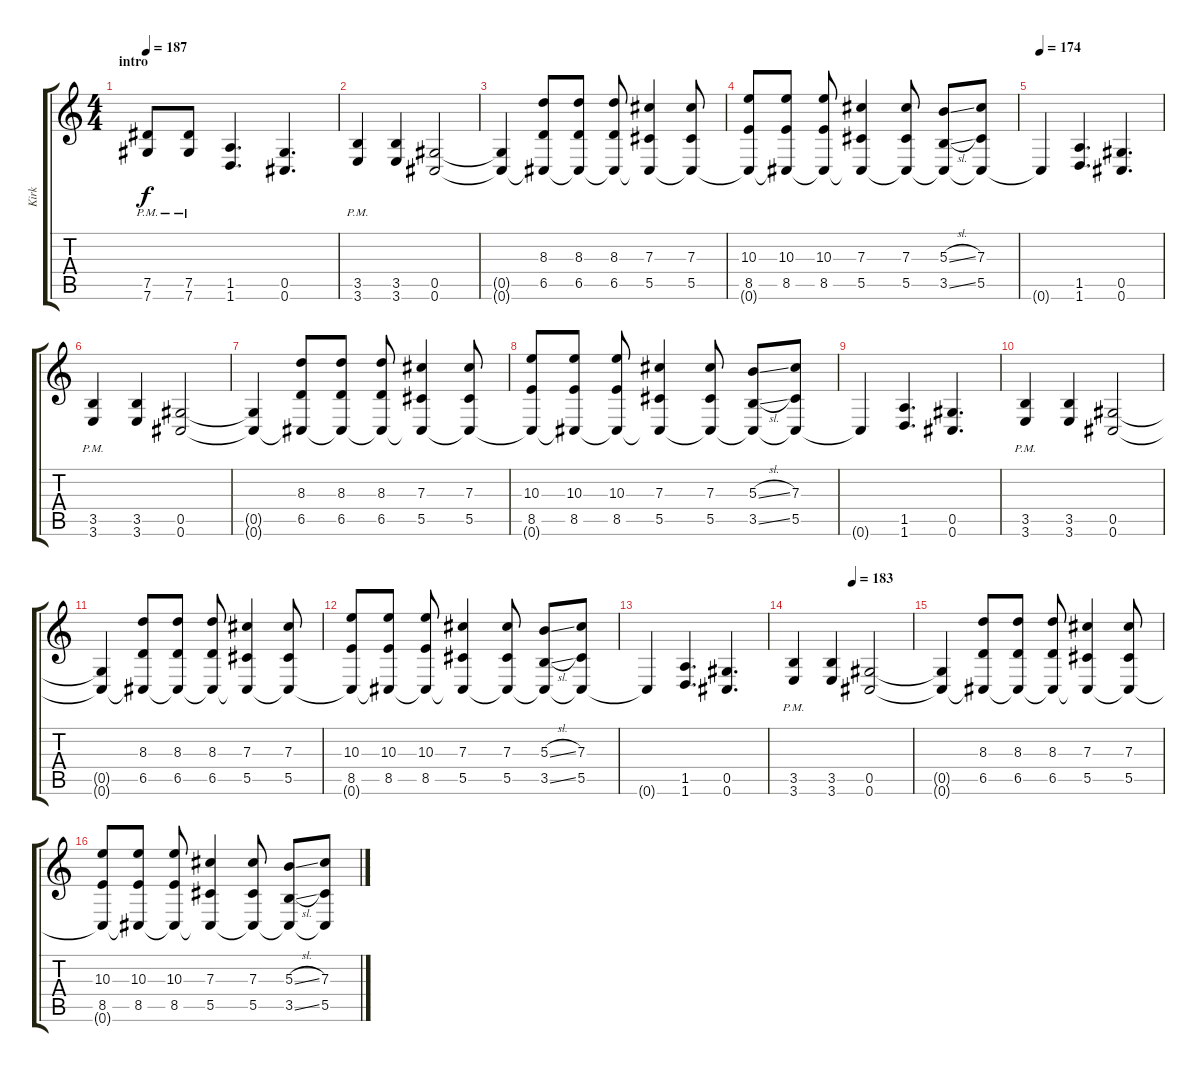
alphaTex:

\track ("Kirk" "Kirk") {instrument distortionguitar}
\staff {score tabs}
\tuning (Eb4 Bb3 Gb3 Db3 Ab2 Db2) {hide}
\ts (4 4)
\section ("" "intro")
\tempo 187
\clef g2
\ks c
(7.5{pm} 7.6{pm}).8{dy f} (7.5{pm} 7.6{pm}).8 (1.5 1.6).4{d} (0.5 0.6).4{d} |
(3.5{pm} 3.6{pm}).4 (3.5 3.6).4 (0.5 0.6).2 |
(0.5{t} 0.6{t}).4 (8.3 6.5 0.6{t}).8 (8.3 6.5 0.6{t}).8 (8.3 6.5 0.6{t}).8 (7.3 5.5 0.6{t}).4 (7.3 5.5 0.6{t}).8 |
(10.3 8.5 0.6{t}).8 (10.3 8.5 0.6{t}).8 (10.3 8.5 0.6{t}).8 (7.3 5.5 0.6{t}).4 (7.3 5.5 0.6{t}).8 (5.3{sl} 3.5{sl} 0.6{t}).8 (7.3 5.5 0.6{t}).8 |
\tempo 174
0.6{t}.4 (1.5 1.6).4{d} (0.5 0.6).4{d} |
(3.5{pm} 3.6{pm}).4 (3.5 3.6).4 (0.5 0.6).2 |
(0.5{t} 0.6{t}).4 (8.3 6.5 0.6{t}).8 (8.3 6.5 0.6{t}).8 (8.3 6.5 0.6{t}).8 (7.3 5.5 0.6{t}).4 (7.3 5.5 0.6{t}).8 |
(10.3 8.5 0.6{t}).8 (10.3 8.5 0.6{t}).8 (10.3 8.5 0.6{t}).8 (7.3 5.5 0.6{t}).4 (7.3 5.5 0.6{t}).8 (5.3{sl} 3.5{sl} 0.6{t}).8 (7.3 5.5 0.6{t}).8 |
0.6{t}.4 (1.5 1.6).4{d} (0.5 0.6).4{d} |
(3.5{pm} 3.6{pm}).4 (3.5 3.6).4 (0.5 0.6).2 |
(0.5{t} 0.6{t}).4 (8.3 6.5 0.6{t}).8 (8.3 6.5 0.6{t}).8 (8.3 6.5 0.6{t}).8 (7.3 5.5 0.6{t}).4 (7.3 5.5 0.6{t}).8 |
(10.3 8.5 0.6{t}).8 (10.3 8.5 0.6{t}).8 (10.3 8.5 0.6{t}).8 (7.3 5.5 0.6{t}).4 (7.3 5.5 0.6{t}).8 (5.3{sl} 3.5{sl} 0.6{t}).8 (7.3 5.5 0.6{t}).8 |
0.6{t}.4 (1.5 1.6).4{d} (0.5 0.6).4{d} |
\tempo (183 0.5)
(3.5{pm} 3.6{pm}).4 (3.5 3.6).4 (0.5 0.6).2 |
(0.5{t} 0.6{t}).4 (8.3 6.5 0.6{t}).8 (8.3 6.5 0.6{t}).8 (8.3 6.5 0.6{t}).8 (7.3 5.5 0.6{t}).4 (7.3 5.5 0.6{t}).8 |
(10.3 8.5 0.6{t}).8 (10.3 8.5 0.6{t}).8 (10.3 8.5 0.6{t}).8 (7.3 5.5 0.6{t}).4 (7.3 5.5 0.6{t}).8 (5.3{sl} 3.5{sl} 0.6{t}).8 (7.3 5.5 0.6{t}).8
